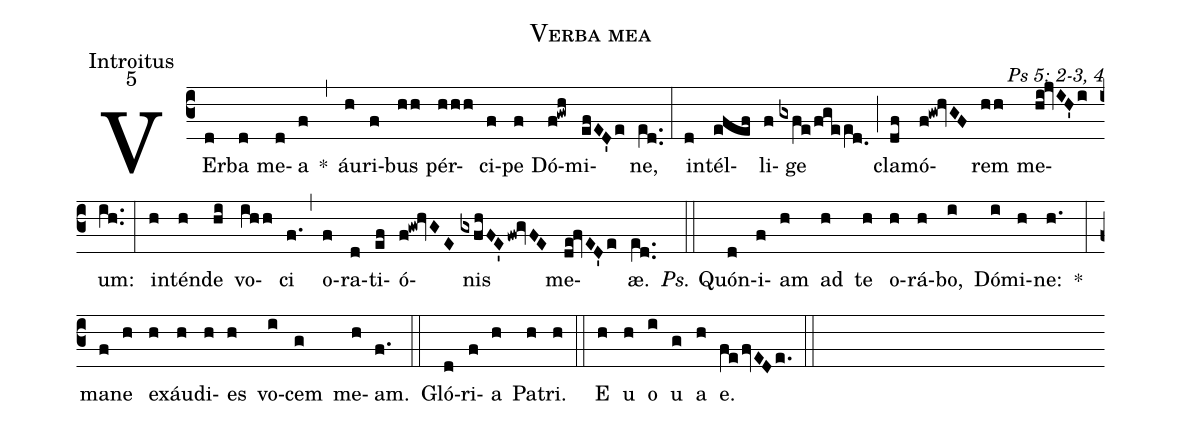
name: Verba mea;
office-part: Introitus;
mode: 5;
commentary: Ps 5: 2-3, 4;
%%
(c3) VEr(d)ba(d) me(d)a(f) *(,) áu(h)ri(f)bus(hh) pér(hhh)ci(f)pe(f) Dó(f!gwh)mi(efED'e)ne,(e[ll:1]d..) (:)
in(d)tél(efef)li(f)ge(gxfe/fgee[ll:1]d.0) (;) cla(df)mó(f!gw!hvGF)rem(hh) me(hi!jvIH'i)um:(ih..) (:)
in(h)tén(h)de(hi) vo(ihh)ci(f.) (,) o(f)ra(d)ti(ef)ó(f!gw!hvGE)nis(gxfhFE'fw!gvFE) me(de!fvED'e)æ.(e[ll:1]d..) (::)
<i>Ps.</i> Quón(d)i(f)am(h) ad(h) te(h) o(h)rá(h)bo,(i) Dó(i)mi(h)ne:(h.) *(:)
ma(f)ne(h) ex(h)áu(h)di(h)es(h) vo(i)cem(g) me(h)am.(f.) (::)
Gló(d)ri(f)a(h) Pa(h)tri.(h) (::)
<eu>E(h) u(h) o(i) u(g) a(h) e.</eu>(fefvEDe.) (::)
